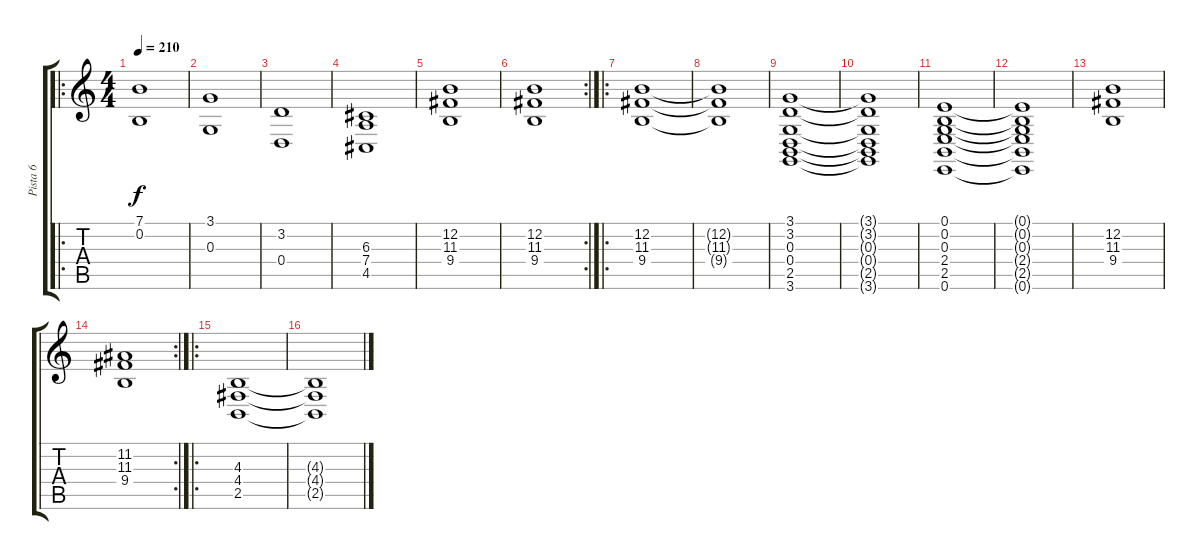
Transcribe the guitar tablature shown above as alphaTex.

\track ("Pista 6" "Pista 6") {instrument choiraahs}
\staff {score tabs}
\tuning (E4 B3 G3 D3 A2 E2) {hide}
\ro
\ts (4 4)
\tempo 210
\clef g2
\ks c
(7.1 0.2).1{dy f} |
(3.1 0.3).1 |
(3.2 0.4).1 |
(6.3 7.4 4.5).1 |
(12.2 11.3 9.4).1 |
\rc 2
(12.2 11.3 9.4).1 |
\ro
(12.2 11.3 9.4).1 |
(12.2{t} 11.3{t} 9.4{t}).1 |
(3.1 3.2 0.3 0.4 2.5 3.6).1 |
(3.1{t} 3.2{t} 0.3{t} 0.4{t} 2.5{t} 3.6{t}).1 |
(0.1 0.2 0.3 2.4 2.5 0.6).1 |
(0.1{t} 0.2{t} 0.3{t} 2.4{t} 2.5{t} 0.6{t}).1 |
(12.2 11.3 9.4).1 |
\rc 2
(11.2 11.3 9.4).1 |
\ro
(4.3 4.4 2.5).1 |
(4.3{t} 4.4{t} 2.5{t}).1
